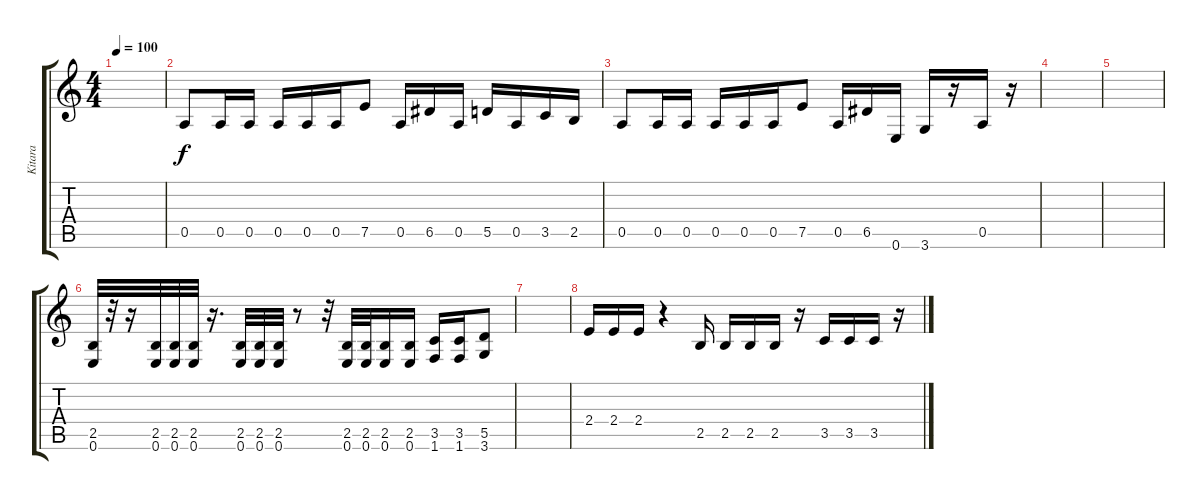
\track ("Kitara" "Kitara") {instrument overdrivenguitar}
\staff {score tabs}
\tuning (E4 B3 G3 D3 A2 E2) {hide}
\ts (4 4)
\tempo 100
\clef g2
\ks c
|
0.5.8 0.5.16 0.5.16 0.5.16 0.5.16 0.5.16 7.5.8 0.5.16 6.5.16 0.5.16 5.5.16 0.5.16 3.5.16 2.5.16 |
0.5.8 0.5.16 0.5.16 0.5.16 0.5.16 0.5.16 7.5.8 0.5.16 6.5.16 0.6.16 3.6.16 r.16 0.5.16 r.16 |
|
|
(2.5 0.6).32 r.32 r.16 (2.5 0.6).32 (2.5 0.6).32 (2.5 0.6).32 r.16{d} (2.5 0.6).32 (2.5 0.6).32 (2.5 0.6).32 r.8 r.32 (2.5 0.6).32 (2.5 0.6).32 (2.5 0.6).16 (2.5 0.6).16 (3.5 1.6).16 (3.5 1.6).16 (5.5 3.6).8 |
|
2.4.16 2.4.16 2.4.16 r.4 2.5.16 2.5.16 2.5.16 2.5.16 r.16 3.5.16 3.5.16 3.5.16 r.16
